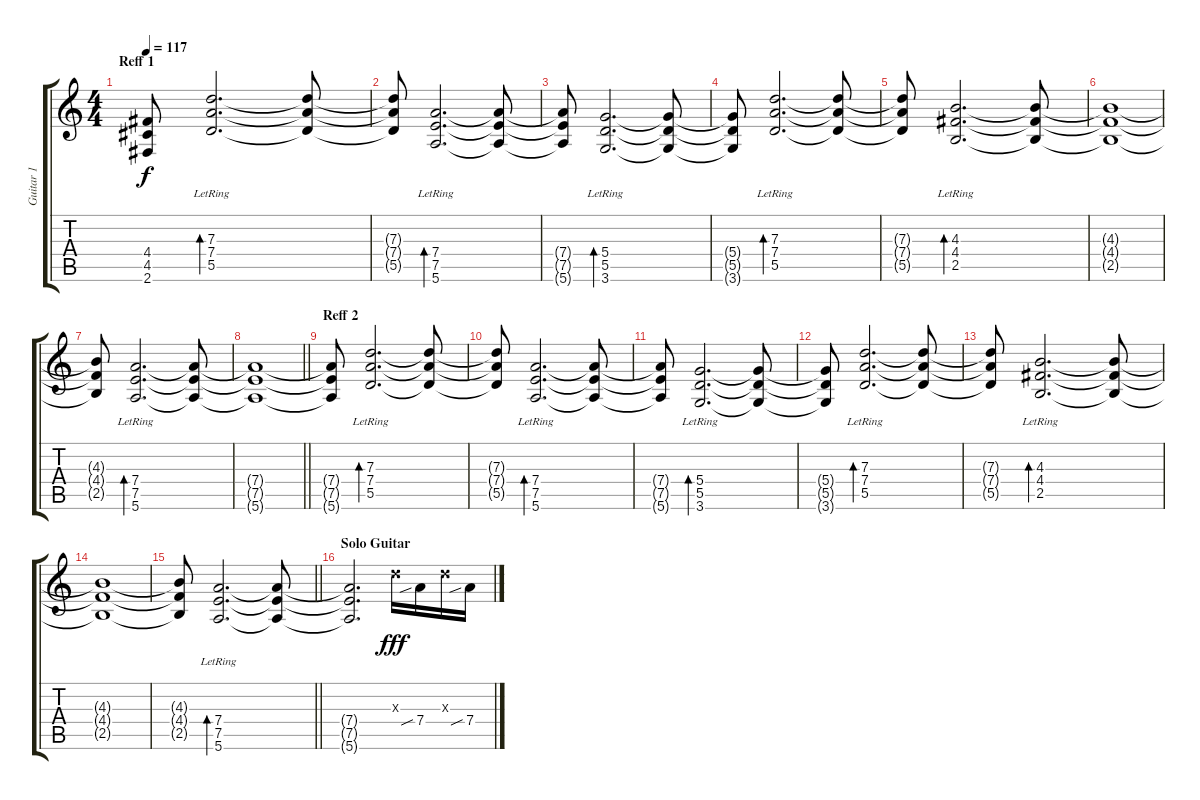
\track ("Guitar 1" "Guitar 1") {instrument overdrivenguitar}
\staff {score tabs}
\tuning (E4 B3 G3 D3 A2 E2) {hide}
\ts (4 4)
\section ("" "Reff 1")
\tempo 117
\clef g2
\ks c
(4.4 4.5 2.6).8{dy f} (7.3 7.4{lr} 5.5).2{d bd 240 volume 13} (7.3{t} 7.4{t} 5.5{t}).8 |
(7.3{t} 7.4{t} 5.5{t}).8 (7.4 7.5 5.6{lr}).2{d bd 240} (7.4{t} 7.5{t} 5.6{t}).8 |
(7.4{t} 7.5{t} 5.6{t}).8 (5.4 5.5{lr} 3.6).2{d bd 240} (5.4{t} 5.5{t} 3.6{t}).8 |
(5.4{t} 5.5{t} 3.6{t}).8 (7.3 7.4{lr} 5.5).2{d bd 240} (7.3{t} 7.4{t} 5.5{t}).8 |
(7.3{t} 7.4{t} 5.5{t}).8 (4.3 4.4 2.5{lr}).2{d bd 240} (4.3{t} 4.4{t} 2.5{t}).8 |
(4.3{t} 4.4{t} 2.5{t}).1 |
(4.3{t} 4.4{t} 2.5{t}).8 (7.4{lr} 7.5 5.6).2{d bd 240} (7.4{t} 7.5{t} 5.6{t}).8 |
\barLineRight lightlight
(7.4{t} 7.5{t} 5.6{t}).1 |
\section ("" "Reff 2")
(7.4{t} 7.5{t} 5.6{t}).8 (7.3 7.4{lr} 5.5).2{d bd 240} (7.3{t} 7.4{t} 5.5{t}).8 |
(7.3{t} 7.4{t} 5.5{t}).8 (7.4 7.5 5.6{lr}).2{d bd 240} (7.4{t} 7.5{t} 5.6{t}).8 |
(7.4{t} 7.5{t} 5.6{t}).8 (5.4 5.5{lr} 3.6).2{d bd 240} (5.4{t} 5.5{t} 3.6{t}).8 |
(5.4{t} 5.5{t} 3.6{t}).8 (7.3 7.4{lr} 5.5).2{d bd 240} (7.3{t} 7.4{t} 5.5{t}).8 |
(7.3{t} 7.4{t} 5.5{t}).8 (4.3 4.4 2.5{lr}).2{d bd 240} (4.3{t} 4.4{t} 2.5{t}).8 |
(4.3{t} 4.4{t} 2.5{t}).1 |
\barLineRight lightlight
(4.3{t} 4.4{t} 2.5{t}).8 (7.4{lr} 7.5 5.6).2{d bd 240} (7.4{t} 7.5{t} 5.6{t}).8 |
\section ("" "Solo Guitar")
(7.4{t} 7.5{t} 5.6{t}).2{d volume 16 balance 8} 7.3{x}.16{dy fff} 7.4{sib}.16 7.3{x}.16 7.4{sib}.16
